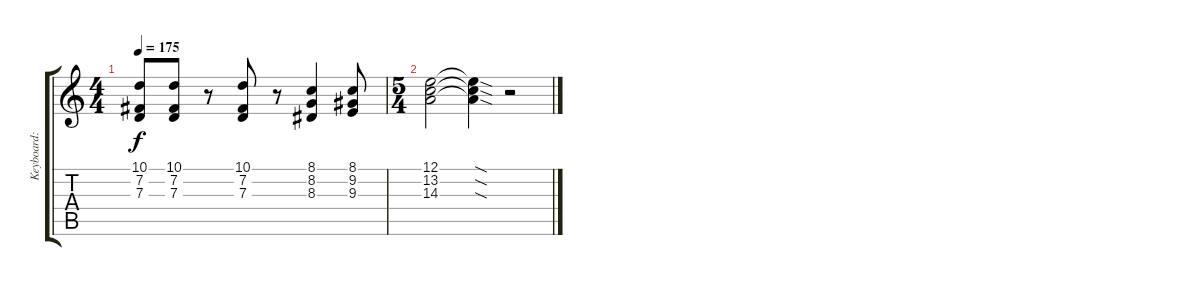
\track ("Keyboard: Tsumugi Kotobuki" "Keyboard: ") {instrument lead2sawtooth}
\staff {score tabs}
\tuning (E4 B3 G3 D3 A2 E2) {hide}
\ts (4 4)
\tempo 175
\clef g2
\ks c
(10.1 7.2 7.3).8{dy f} (10.1 7.2 7.3).8 r.8 (10.1 7.2 7.3).8 r.8 (8.1 8.2 8.3).4 (8.1 9.2 9.3).8 |
\ts (5 4)
(12.1 13.2 14.3).2 (12.1{sod t} 13.2{sod t} 14.3{sod t}).4 r.2
